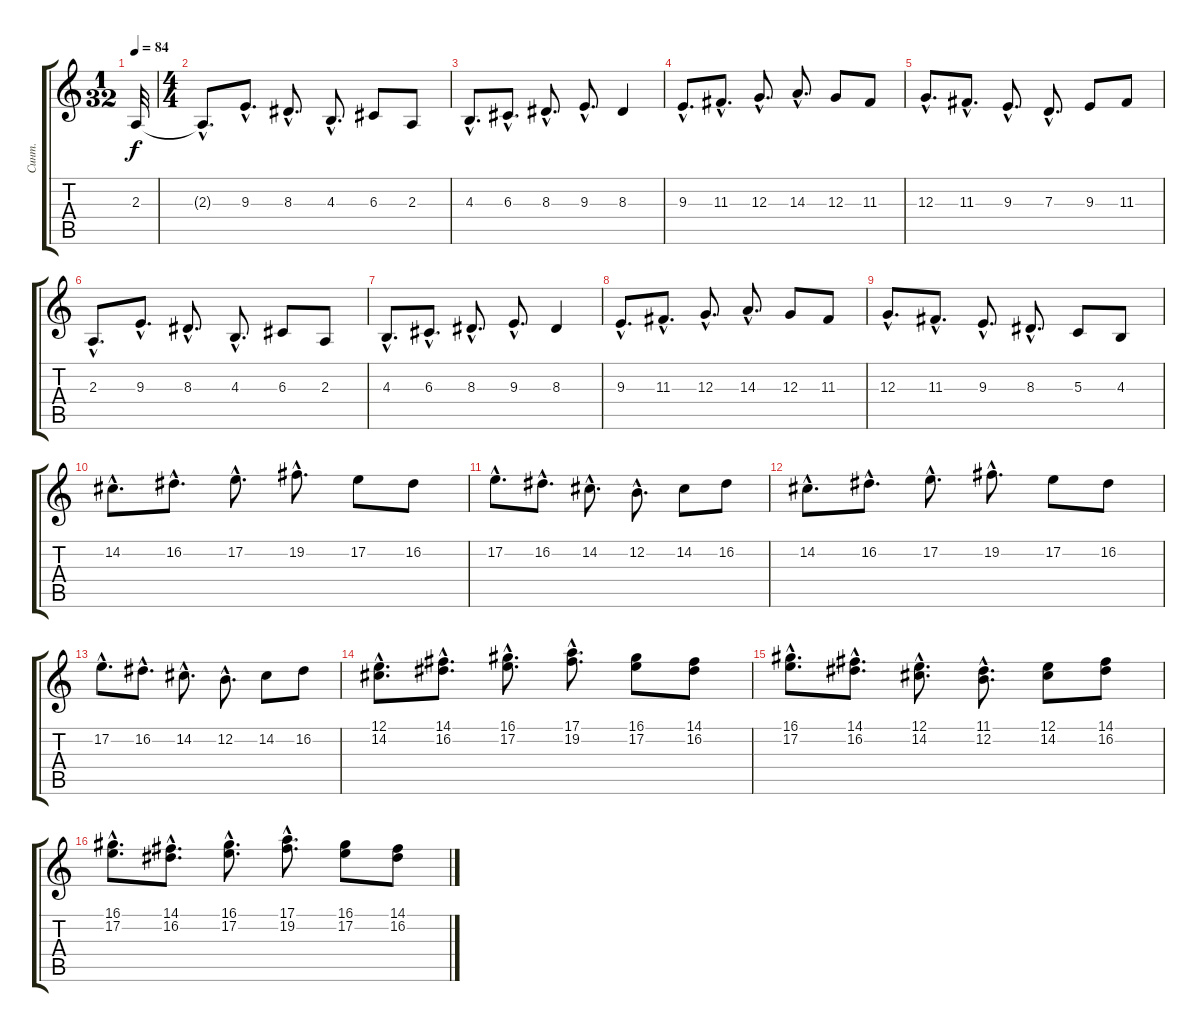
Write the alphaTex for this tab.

\track ("Синт." "Синт.") {instrument stringensemble1}
\staff {score tabs}
\tuning (E4 B3 G3 D3 A2 E2) {hide}
\ts (1 32)
\tempo 84
\clef g2
\ks c
2.3.32{dy f instrument stringensemble2} |
\ts (4 4)
2.3{hac t}.8{d} 9.3{hac}.8{d instrument stringensemble1} 8.3{hac}.8{d} 4.3{hac}.8{d} 6.3.8 2.3.8 |
4.3{hac}.8{d instrument stringensemble1} 6.3{hac}.8{d} 8.3{hac}.8{d} 9.3{hac}.8{d} 8.3.4 |
9.3{hac}.8{d} 11.3{hac}.8{d} 12.3{hac}.8{d} 14.3{hac}.8{d} 12.3.8 11.3.8 |
12.3{hac}.8{d} 11.3{hac}.8{d} 9.3{hac}.8{d} 7.3{hac}.8{d} 9.3.8 11.3.8 |
2.3{hac}.8{d} 9.3{hac}.8{d} 8.3{hac}.8{d} 4.3{hac}.8{d} 6.3.8 2.3.8 |
4.3{hac}.8{d} 6.3{hac}.8{d} 8.3{hac}.8{d} 9.3{hac}.8{d} 8.3.4 |
9.3{hac}.8{d} 11.3{hac}.8{d} 12.3{hac}.8{d} 14.3{hac}.8{d} 12.3.8 11.3.8 |
12.3{hac}.8{d} 11.3{hac}.8{d} 9.3{hac}.8{d} 8.3{hac}.8{d} 5.3.8 4.3.8 |
14.2{hac}.8{d} 16.2{hac}.8{d} 17.2{hac}.8{d} 19.2{hac}.8{d} 17.2.8 16.2.8 |
17.2{hac}.8{d} 16.2{hac}.8{d} 14.2{hac}.8{d} 12.2{hac}.8{d} 14.2.8 16.2.8 |
14.2{hac}.8{d} 16.2{hac}.8{d} 17.2{hac}.8{d} 19.2{hac}.8{d} 17.2.8 16.2.8 |
17.2{hac}.8{d} 16.2{hac}.8{d} 14.2{hac}.8{d} 12.2{hac}.8{d} 14.2.8 16.2.8 |
(12.1{hac} 14.2{hac}).8{d} (14.1{hac} 16.2{hac}).8{d} (16.1{hac} 17.2{hac}).8{d} (17.1{hac} 19.2{hac}).8{d} (16.1 17.2).8 (14.1 16.2).8 |
(16.1{hac} 17.2{hac}).8{d} (14.1{hac} 16.2{hac}).8{d} (12.1{hac} 14.2{hac}).8{d} (11.1{hac} 12.2{hac}).8{d} (12.1 14.2).8 (14.1 16.2).8 |
(16.1{hac} 17.2{hac}).8{d} (14.1{hac} 16.2{hac}).8{d} (16.1{hac} 17.2{hac}).8{d} (17.1{hac} 19.2{hac}).8{d} (16.1 17.2).8 (14.1 16.2).8
